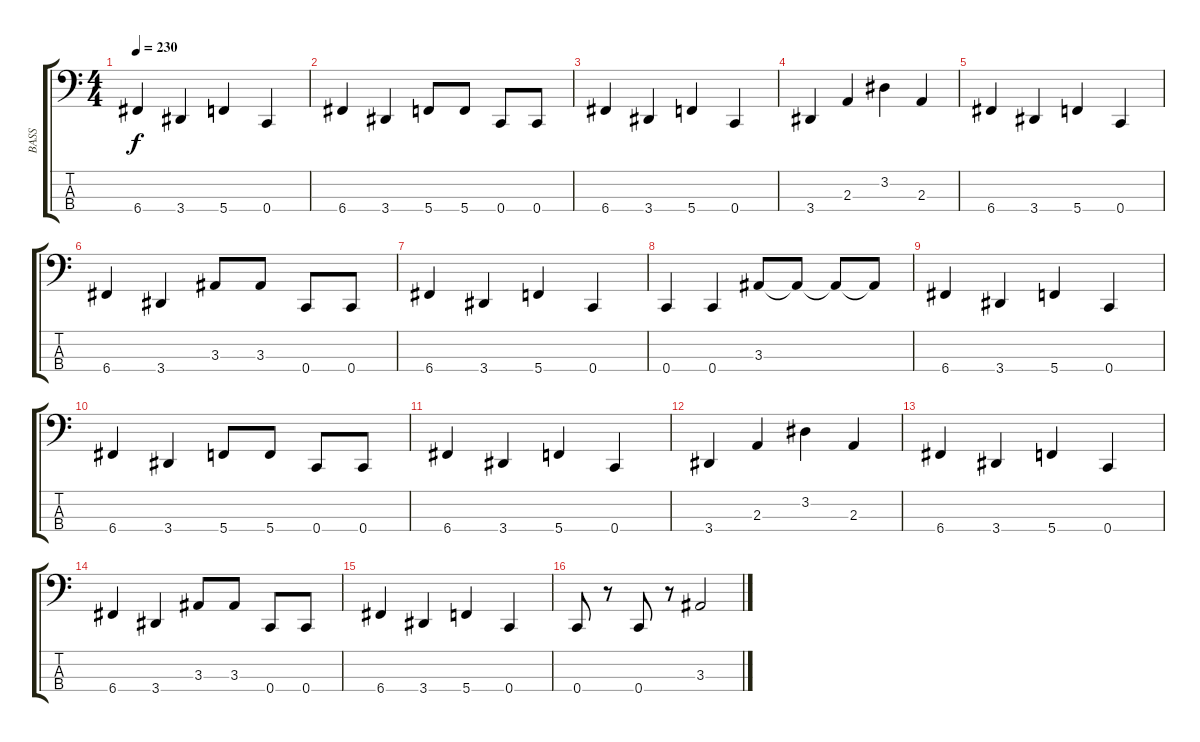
\track ("BASS" "BASS") {instrument electricbasspick}
\staff {score tabs}
\tuning (F2 C2 G1 C1) {hide}
\ts (4 4)
\tempo 230
\clef f4
\ks c
6.4.4{dy f} 3.4.4 5.4.4 0.4.4 |
6.4.4 3.4.4 5.4.8 5.4.8 0.4.8 0.4.8 |
6.4.4 3.4.4 5.4.4 0.4.4 |
3.4.4 2.3.4 3.2.4 2.3.4 |
6.4.4 3.4.4 5.4.4 0.4.4 |
6.4.4 3.4.4 3.3.8 3.3.8 0.4.8 0.4.8 |
6.4.4 3.4.4 5.4.4 0.4.4 |
0.4.4 0.4.4 3.3.8 3.3{t}.8 3.3{t}.8 3.3{t}.8 |
6.4.4 3.4.4 5.4.4 0.4.4 |
6.4.4 3.4.4 5.4.8 5.4.8 0.4.8 0.4.8 |
6.4.4 3.4.4 5.4.4 0.4.4 |
3.4.4 2.3.4 3.2.4 2.3.4 |
6.4.4 3.4.4 5.4.4 0.4.4 |
6.4.4 3.4.4 3.3.8 3.3.8 0.4.8 0.4.8 |
6.4.4 3.4.4 5.4.4 0.4.4 |
0.4.8 r.8 0.4.8 r.8 3.3.2
